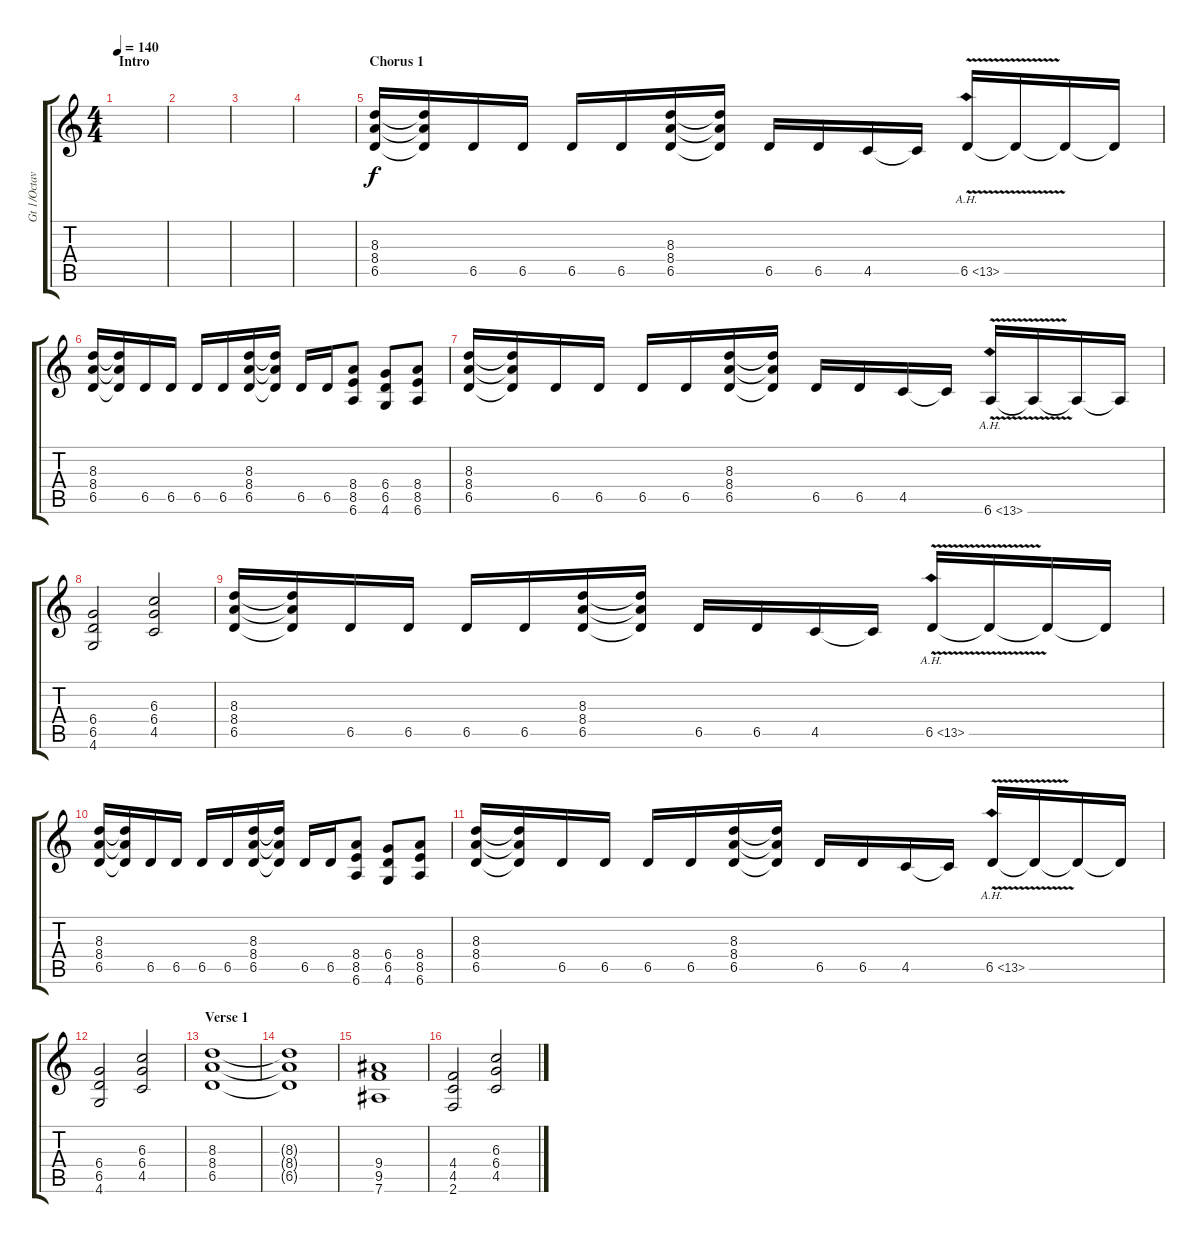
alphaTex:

\track ("Gt 1/Octaver" "Gt 1/Octav") {instrument overdrivenguitar}
\staff {score tabs}
\tuning (Eb4 Bb3 Gb3 Db3 Ab2 Eb2) {hide}
\ts (4 4)
\section ("" "Intro")
\tempo 140
\clef g2
\ks c
|
|
|
|
\section ("" "Chorus 1")
(8.3 8.4 6.5).16 (8.3{t} 8.4{t} 6.5{t}).16 6.5.16 6.5.16 6.5.16 6.5.16 (8.3 8.4 6.5).16 (8.3{t} 8.4{t} 6.5{t}).16 6.5.16 6.5.16 4.5.16 4.5{t}.16 6.5{ah 7 v}.16 6.5{t}.16 6.5{t}.16 6.5{t}.16 |
(8.3 8.4 6.5).16 (8.3{t} 8.4{t} 6.5{t}).16 6.5.16 6.5.16 6.5.16 6.5.16 (8.3 8.4 6.5).16 (8.3{t} 8.4{t} 6.5{t}).16 6.5.16 6.5.16 (8.4 8.5 6.6).8 (6.4 6.5 4.6).8 (8.4 8.5 6.6).8 |
(8.3 8.4 6.5).16 (8.3{t} 8.4{t} 6.5{t}).16 6.5.16 6.5.16 6.5.16 6.5.16 (8.3 8.4 6.5).16 (8.3{t} 8.4{t} 6.5{t}).16 6.5.16 6.5.16 4.5.16 4.5{t}.16 6.6{ah 7 v}.16 6.6{t}.16 6.6{t}.16 6.6{t}.16 |
(6.4 6.5 4.6).2 (6.3 6.4 4.5).2 |
(8.3 8.4 6.5).16 (8.3{t} 8.4{t} 6.5{t}).16 6.5.16 6.5.16 6.5.16 6.5.16 (8.3 8.4 6.5).16 (8.3{t} 8.4{t} 6.5{t}).16 6.5.16 6.5.16 4.5.16 4.5{t}.16 6.5{ah 7 v}.16 6.5{t}.16 6.5{t}.16 6.5{t}.16 |
(8.3 8.4 6.5).16 (8.3{t} 8.4{t} 6.5{t}).16 6.5.16 6.5.16 6.5.16 6.5.16 (8.3 8.4 6.5).16 (8.3{t} 8.4{t} 6.5{t}).16 6.5.16 6.5.16 (8.4 8.5 6.6).8 (6.4 6.5 4.6).8 (8.4 8.5 6.6).8 |
(8.3 8.4 6.5).16 (8.3{t} 8.4{t} 6.5{t}).16 6.5.16 6.5.16 6.5.16 6.5.16 (8.3 8.4 6.5).16 (8.3{t} 8.4{t} 6.5{t}).16 6.5.16 6.5.16 4.5.16 4.5{t}.16 6.5{ah 7 v}.16 6.5{t}.16 6.5{t}.16 6.5{t}.16 |
(6.4 6.5 4.6).2 (6.3 6.4 4.5).2 |
\section ("" "Verse 1")
(8.3 8.4 6.5).1 |
(8.3{t} 8.4{t} 6.5{t}).1 |
(9.4 9.5 7.6).1 |
(4.4 4.5 2.6).2 (6.3 6.4 4.5).2
